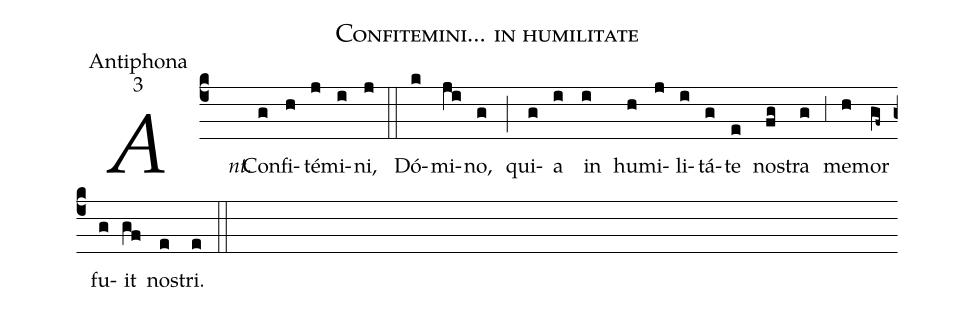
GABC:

name:Confitemini... in humilitate;
office-part:Antiphona;
mode:3;
%%
(c4) <i>Ant.</i>() Con(g)fi(h)té(j)mi(i)ni,(j) (::)
Dó(k)mi(ji)no,(g) (;) qui(g)a(i) in(i) hu(h)mi(j)li(i)tá(g)te(e) no(fg)stra(g) (,3) me(h)mor(gf~) fu(g)it(gf) no(e)stri.(e) (::)
